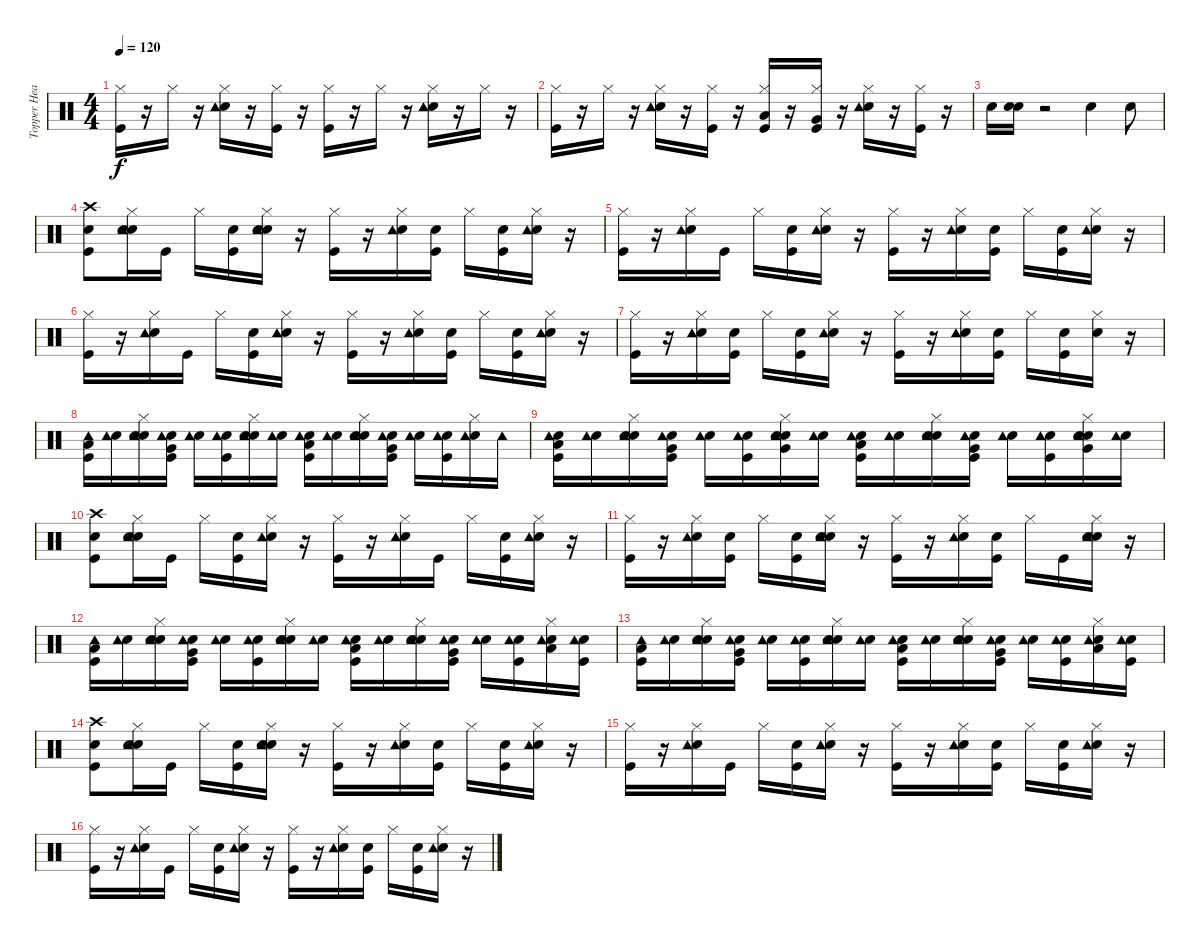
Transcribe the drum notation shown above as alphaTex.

\track ("Topper Headon" "Topper Hea") {instrument percussion}
\staff {score}
\articulation defaults
\ts (4 4)
\tempo 120
\clef neutral
\ks c
("Kick (hit)" "Hi-Hat (closed)").16{dy f} r.16 "Hi-Hat (closed)".16 r.16 ("Snare (hit) 2" "Hi-Hat (closed)" "Tambourine (hit)").16 r.16 ("Kick (hit)" "Hi-Hat (closed)").16 r.16 ("Kick (hit)" "Hi-Hat (closed)").16 r.16 "Hi-Hat (closed)".16 r.16 ("Snare (hit) 2" "Hi-Hat (closed)" "Tambourine (hit)").16 r.16 "Hi-Hat (closed)".16 r.16 |
("Kick (hit)" "Hi-Hat (closed)").16 r.16 "Hi-Hat (closed)".16 r.16 ("Snare (hit) 2" "Hi-Hat (closed)" "Tambourine (hit)").16 r.16 ("Kick (hit)" "Hi-Hat (closed)").16 r.16 ("Kick (hit)" "Hi-Hat (closed)" "Low Tom (hit)").16 r.16 ("Kick (hit)" "Hi-Hat (closed)" "Very Low Tom (hit)").16 r.16 ("Snare (hit) 2" "Hi-Hat (closed)" "Tambourine (hit)").16 r.16 ("Kick (hit)" "Hi-Hat (closed)").16 r.16 |
"Snare (hit) 2".16 ("Snare (hit)" "Snare (hit) 2").16 r.2 "Snare (hit) 2".4 "Snare (hit) 2".8 |
("Snare (hit)" "Kick (hit)" "Crash high (hit)").8 ("Snare (hit)" "Snare (hit) 2" "Hi-Hat (closed)" "Tambourine (hit)").16 "Kick (hit)".16 "Hi-Hat (closed)".16 ("Snare (hit)" "Kick (hit)").16 ("Snare (hit)" "Snare (hit) 2" "Hi-Hat (closed)" "Tambourine (hit)").16 r.16 ("Kick (hit)" "Hi-Hat (closed)").16 r.16 ("Snare (hit) 2" "Hi-Hat (closed)" "Tambourine (hit)").16 ("Snare (hit)" "Kick (hit)").16 "Hi-Hat (closed)".16 ("Snare (hit)" "Kick (hit)").16 ("Snare (hit) 2" "Hi-Hat (closed)" "Tambourine (hit)").16 r.16 |
("Kick (hit)" "Hi-Hat (closed)").16 r.16 ("Snare (hit) 2" "Hi-Hat (closed)" "Tambourine (hit)").16 "Kick (hit)".16 "Hi-Hat (closed)".16 ("Snare (hit)" "Kick (hit)").16 ("Snare (hit) 2" "Hi-Hat (closed)" "Tambourine (hit)").16 r.16 ("Kick (hit)" "Hi-Hat (closed)").16 r.16 ("Snare (hit) 2" "Hi-Hat (closed)" "Tambourine (hit)").16 ("Snare (hit)" "Kick (hit)").16 "Hi-Hat (closed)".16 ("Snare (hit)" "Kick (hit)").16 ("Snare (hit) 2" "Hi-Hat (closed)" "Tambourine (hit)").16 r.16 |
("Kick (hit)" "Hi-Hat (closed)").16 r.16 ("Snare (hit) 2" "Hi-Hat (closed)" "Tambourine (hit)").16 "Kick (hit)".16 "Hi-Hat (closed)".16 ("Snare (hit)" "Kick (hit)").16 ("Snare (hit) 2" "Hi-Hat (closed)" "Tambourine (hit)").16 r.16 ("Kick (hit)" "Hi-Hat (closed)").16 r.16 ("Snare (hit) 2" "Hi-Hat (closed)" "Tambourine (hit)").16 ("Snare (hit)" "Kick (hit)").16 "Hi-Hat (closed)".16 ("Snare (hit)" "Kick (hit)").16 ("Snare (hit) 2" "Hi-Hat (closed)" "Tambourine (hit)").16 r.16 |
("Kick (hit)" "Hi-Hat (closed)").16 r.16 ("Snare (hit) 2" "Hi-Hat (closed)" "Tambourine (hit)").16 ("Snare (hit)" "Kick (hit)").16 "Hi-Hat (closed)".16 ("Snare (hit)" "Kick (hit)").16 ("Snare (hit) 2" "Hi-Hat (closed)" "Tambourine (hit)").16 r.16 ("Kick (hit)" "Hi-Hat (closed)").16 r.16 ("Snare (hit) 2" "Hi-Hat (closed)" "Tambourine (hit)").16 ("Snare (hit)" "Kick (hit)").16 "Hi-Hat (closed)".16 ("Snare (hit)" "Kick (hit)").16 ("Snare (hit) 2" "Hi-Hat (closed)").16 r.16 |
("Kick (hit)" "Low Tom (hit)" "Tambourine (hit)").16 ("Snare (hit)" "Tambourine (hit)").16 ("Snare (hit)" "Snare (hit) 2" "Hi-Hat (closed)" "Tambourine (hit)").16 ("Snare (hit)" "Kick (hit)" "Very Low Tom (hit)" "Tambourine (hit)").16 ("Snare (hit)" "Tambourine (hit)").16 ("Snare (hit)" "Kick (hit)" "Tambourine (hit)").16 ("Snare (hit)" "Snare (hit) 2" "Hi-Hat (closed)" "Tambourine (hit)").16 ("Snare (hit)" "Tambourine (hit)").16 ("Snare (hit)" "Kick (hit)" "Low Tom (hit)" "Tambourine (hit)").16 ("Snare (hit)" "Tambourine (hit)").16 ("Snare (hit)" "Snare (hit) 2" "Hi-Hat (closed)" "Tambourine (hit)").16 ("Snare (hit)" "Kick (hit)" "Very Low Tom (hit)" "Tambourine (hit)").16 ("Snare (hit)" "Tambourine (hit)").16 ("Snare (hit)" "Kick (hit)" "Tambourine (hit)").16 ("Snare (hit) 2" "Hi-Hat (closed)" "Tambourine (hit)").16 "Tambourine (hit)".16 |
("Snare (hit)" "Kick (hit)" "Low Tom (hit)" "Tambourine (hit)").16 ("Snare (hit)" "Tambourine (hit)").16 ("Snare (hit)" "Snare (hit) 2" "Hi-Hat (closed)" "Tambourine (hit)").16 ("Snare (hit)" "Kick (hit)" "Very Low Tom (hit)" "Tambourine (hit)").16 ("Snare (hit)" "Tambourine (hit)").16 ("Snare (hit)" "Kick (hit)" "Tambourine (hit)").16 ("Snare (hit)" "Snare (hit) 2" "Hi-Hat (closed)" "Very Low Tom (hit)" "Tambourine (hit)").16 ("Snare (hit)" "Tambourine (hit)").16 ("Snare (hit)" "Kick (hit)" "Low Tom (hit)" "Tambourine (hit)").16 ("Snare (hit)" "Tambourine (hit)").16 ("Snare (hit)" "Snare (hit) 2" "Hi-Hat (closed)" "Tambourine (hit)").16 ("Snare (hit)" "Kick (hit)" "Very Low Tom (hit)" "Tambourine (hit)").16 ("Snare (hit)" "Tambourine (hit)").16 ("Snare (hit)" "Kick (hit)" "Tambourine (hit)").16 ("Snare (hit)" "Snare (hit) 2" "Hi-Hat (closed)" "Very Low Tom (hit)" "Tambourine (hit)").16 ("Snare (hit)" "Tambourine (hit)").16 |
("Snare (hit)" "Kick (hit)" "Crash high (hit)").8 ("Snare (hit)" "Snare (hit) 2" "Hi-Hat (closed)" "Tambourine (hit)").16 "Kick (hit)".16 "Hi-Hat (closed)".16 ("Snare (hit)" "Kick (hit)").16 ("Snare (hit) 2" "Hi-Hat (closed)" "Tambourine (hit)").16 r.16 ("Kick (hit)" "Hi-Hat (closed)").16 r.16 ("Snare (hit) 2" "Hi-Hat (closed)" "Tambourine (hit)").16 "Kick (hit)".16 "Hi-Hat (closed)".16 ("Snare (hit)" "Kick (hit)").16 ("Snare (hit) 2" "Hi-Hat (closed)" "Tambourine (hit)").16 r.16 |
("Kick (hit)" "Hi-Hat (closed)").16 r.16 ("Snare (hit) 2" "Hi-Hat (closed)" "Tambourine (hit)").16 ("Snare (hit)" "Kick (hit)").16 "Hi-Hat (closed)".16 ("Snare (hit)" "Kick (hit)").16 ("Snare (hit)" "Snare (hit) 2" "Hi-Hat (closed)" "Tambourine (hit)").16 r.16 ("Kick (hit)" "Hi-Hat (closed)").16 r.16 ("Snare (hit) 2" "Hi-Hat (closed)" "Tambourine (hit)").16 ("Snare (hit)" "Kick (hit)").16 "Hi-Hat (closed)".16 "Kick (hit)".16 ("Snare (hit)" "Snare (hit) 2" "Hi-Hat (closed)" "Tambourine (hit)").16 r.16 |
("Kick (hit)" "Low Tom (hit)" "Tambourine (hit)").16 ("Snare (hit)" "Tambourine (hit)").16 ("Snare (hit)" "Snare (hit) 2" "Hi-Hat (closed)" "Tambourine (hit)").16 ("Snare (hit)" "Kick (hit)" "Very Low Tom (hit)" "Tambourine (hit)").16 ("Snare (hit)" "Tambourine (hit)").16 ("Snare (hit)" "Kick (hit)" "Tambourine (hit)").16 ("Snare (hit)" "Snare (hit) 2" "Hi-Hat (closed)" "Tambourine (hit)").16 ("Snare (hit)" "Tambourine (hit)").16 ("Snare (hit)" "Kick (hit)" "Low Tom (hit)" "Tambourine (hit)").16 ("Snare (hit)" "Tambourine (hit)").16 ("Snare (hit)" "Snare (hit) 2" "Hi-Hat (closed)" "Tambourine (hit)").16 ("Snare (hit)" "Kick (hit)" "Very Low Tom (hit)" "Tambourine (hit)").16 ("Snare (hit)" "Tambourine (hit)").16 ("Snare (hit)" "Kick (hit)" "Tambourine (hit)").16 ("Snare (hit)" "Hi-Hat (closed)" "Low Tom (hit)" "Tambourine (hit)").16 ("Snare (hit)" "Kick (hit)" "Tambourine (hit)").16 |
("Kick (hit)" "Low Tom (hit)" "Tambourine (hit)").16 ("Snare (hit)" "Tambourine (hit)").16 ("Snare (hit)" "Snare (hit) 2" "Hi-Hat (closed)" "Tambourine (hit)").16 ("Snare (hit)" "Kick (hit)" "Very Low Tom (hit)" "Tambourine (hit)").16 ("Snare (hit)" "Tambourine (hit)").16 ("Snare (hit)" "Kick (hit)" "Tambourine (hit)").16 ("Snare (hit)" "Snare (hit) 2" "Hi-Hat (closed)" "Tambourine (hit)").16 ("Snare (hit)" "Tambourine (hit)").16 ("Snare (hit)" "Kick (hit)" "Low Tom (hit)" "Tambourine (hit)").16 ("Snare (hit)" "Tambourine (hit)").16 ("Snare (hit)" "Snare (hit) 2" "Hi-Hat (closed)" "Tambourine (hit)").16 ("Snare (hit)" "Kick (hit)" "Very Low Tom (hit)" "Tambourine (hit)").16 ("Snare (hit)" "Tambourine (hit)").16 ("Snare (hit)" "Kick (hit)" "Tambourine (hit)").16 ("Snare (hit)" "Hi-Hat (closed)" "Low Tom (hit)" "Tambourine (hit)").16 ("Snare (hit)" "Kick (hit)" "Tambourine (hit)").16 |
("Snare (hit)" "Kick (hit)" "Crash high (hit)").8 ("Snare (hit)" "Snare (hit) 2" "Hi-Hat (closed)" "Tambourine (hit)").16 "Kick (hit)".16 "Hi-Hat (closed)".16 ("Snare (hit)" "Kick (hit)").16 ("Snare (hit)" "Snare (hit) 2" "Hi-Hat (closed)" "Tambourine (hit)").16 r.16 ("Kick (hit)" "Hi-Hat (closed)").16 r.16 ("Snare (hit) 2" "Hi-Hat (closed)" "Tambourine (hit)").16 ("Snare (hit)" "Kick (hit)").16 "Hi-Hat (closed)".16 ("Snare (hit)" "Kick (hit)").16 ("Snare (hit) 2" "Hi-Hat (closed)" "Tambourine (hit)").16 r.16 |
("Kick (hit)" "Hi-Hat (closed)").16 r.16 ("Snare (hit) 2" "Hi-Hat (closed)" "Tambourine (hit)").16 "Kick (hit)".16 "Hi-Hat (closed)".16 ("Snare (hit)" "Kick (hit)").16 ("Snare (hit) 2" "Hi-Hat (closed)" "Tambourine (hit)").16 r.16 ("Kick (hit)" "Hi-Hat (closed)").16 r.16 ("Snare (hit) 2" "Hi-Hat (closed)" "Tambourine (hit)").16 ("Snare (hit)" "Kick (hit)").16 "Hi-Hat (closed)".16 ("Snare (hit)" "Kick (hit)").16 ("Snare (hit) 2" "Hi-Hat (closed)" "Tambourine (hit)").16 r.16 |
("Kick (hit)" "Hi-Hat (closed)").16 r.16 ("Snare (hit) 2" "Hi-Hat (closed)" "Tambourine (hit)").16 "Kick (hit)".16 "Hi-Hat (closed)".16 ("Snare (hit)" "Kick (hit)").16 ("Snare (hit) 2" "Hi-Hat (closed)" "Tambourine (hit)").16 r.16 ("Kick (hit)" "Hi-Hat (closed)").16 r.16 ("Snare (hit) 2" "Hi-Hat (closed)" "Tambourine (hit)").16 ("Snare (hit)" "Kick (hit)").16 "Hi-Hat (closed)".16 ("Snare (hit)" "Kick (hit)").16 ("Snare (hit) 2" "Hi-Hat (closed)" "Tambourine (hit)").16 r.16
